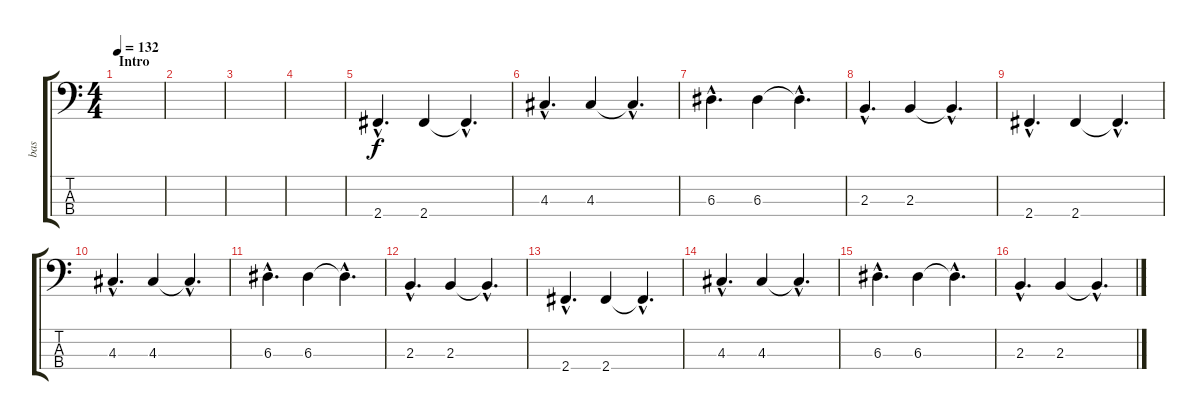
\track ("bas" "bas") {instrument acousticbass}
\staff {score tabs}
\tuning (G2 D2 A1 E1) {hide}
\ts (4 4)
\section ("" "Intro")
\tempo 132
\clef f4
\ks c
|
|
|
|
2.4{hac}.4{d} 2.4.4 2.4{hac t}.4{d} |
4.3{hac}.4{d} 4.3.4 4.3{hac t}.4{d} |
6.3{hac}.4{d} 6.3.4 6.3{hac t}.4{d} |
2.3{hac}.4{d} 2.3.4 2.3{hac t}.4{d} |
2.4{hac}.4{d} 2.4.4 2.4{hac t}.4{d} |
4.3{hac}.4{d} 4.3.4 4.3{hac t}.4{d} |
6.3{hac}.4{d} 6.3.4 6.3{hac t}.4{d} |
2.3{hac}.4{d} 2.3.4 2.3{hac t}.4{d} |
2.4{hac}.4{d} 2.4.4 2.4{hac t}.4{d} |
4.3{hac}.4{d} 4.3.4 4.3{hac t}.4{d} |
6.3{hac}.4{d} 6.3.4 6.3{hac t}.4{d} |
2.3{hac}.4{d} 2.3.4 2.3{hac t}.4{d}
